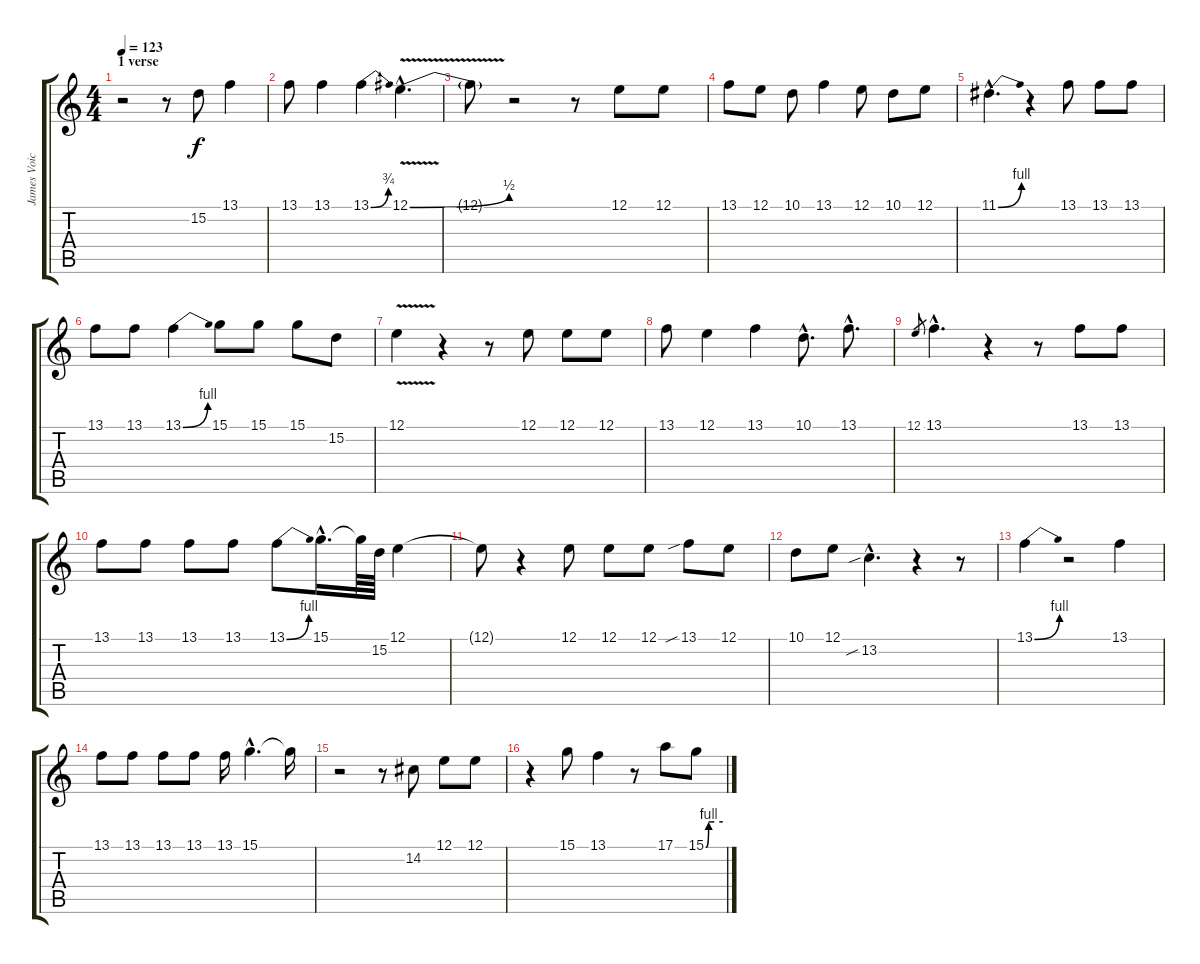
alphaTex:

\track ("James Voice" "James Voic") {instrument lead1square}
\staff {score tabs}
\tuning (E4 B3 G3 D3 A2 E2) {hide}
\ts (4 4)
\section ("" "1 verse")
\tempo 123
\clef g2
\ks c
r.2{dy f} r.8 15.2.8 13.1.4 |
13.1.8 13.1.4 13.1{be (bend 0 0 60 3)}.4 12.1{be (bend 0 0 60 2) v hac}.4{d} |
12.1{t}.8 r.2 r.8 12.1.8 12.1.8 |
13.1.8 12.1.8 10.1.8 13.1.4 12.1.8 10.1.8 12.1.8 |
11.1{be (bend 0 0 60 4) hac}.4{d} r.4 13.1.8 13.1.8 13.1.8 |
13.1.8 13.1.8 13.1{be (bend 0 0 60 4)}.4 15.1.8 15.1.8 15.1.8 15.2.8 |
12.1{v}.4 r.4 r.8 12.1.8 12.1.8 12.1.8 |
13.1.8 12.1.4 13.1.4 10.1{hac}.8{d} 13.1{hac}.8{d} |
12.1.8{gr} 13.1{hac}.4{d} r.4 r.8 13.1.8 13.1.8 |
13.1.8 13.1.8 13.1.8 13.1.8 13.1{be (bend 0 0 60 4)}.8 15.1{hac}.16{d} 15.1{t}.64 15.2.64 12.1.4 |
12.1{t}.8 r.4 12.1.8 12.1.8 12.1.8 13.1{sib}.8 12.1.8 |
10.1.8 12.1.8 13.2{sib hac}.4{d} r.4 r.8 |
13.1{be (bend 0 0 60 4)}.4 r.2 13.1.4 |
13.1.8 13.1.8 13.1.8 13.1.8 13.1.16 15.1{hac}.4{d} 15.1{t}.16 |
r.2 r.8 14.2.8 12.1.8 12.1.8 |
r.4 15.1.8 13.1.4 r.8 17.1.8 15.1{be (custom 0 0 10 4 16 4 30 4 60 4)}.8
